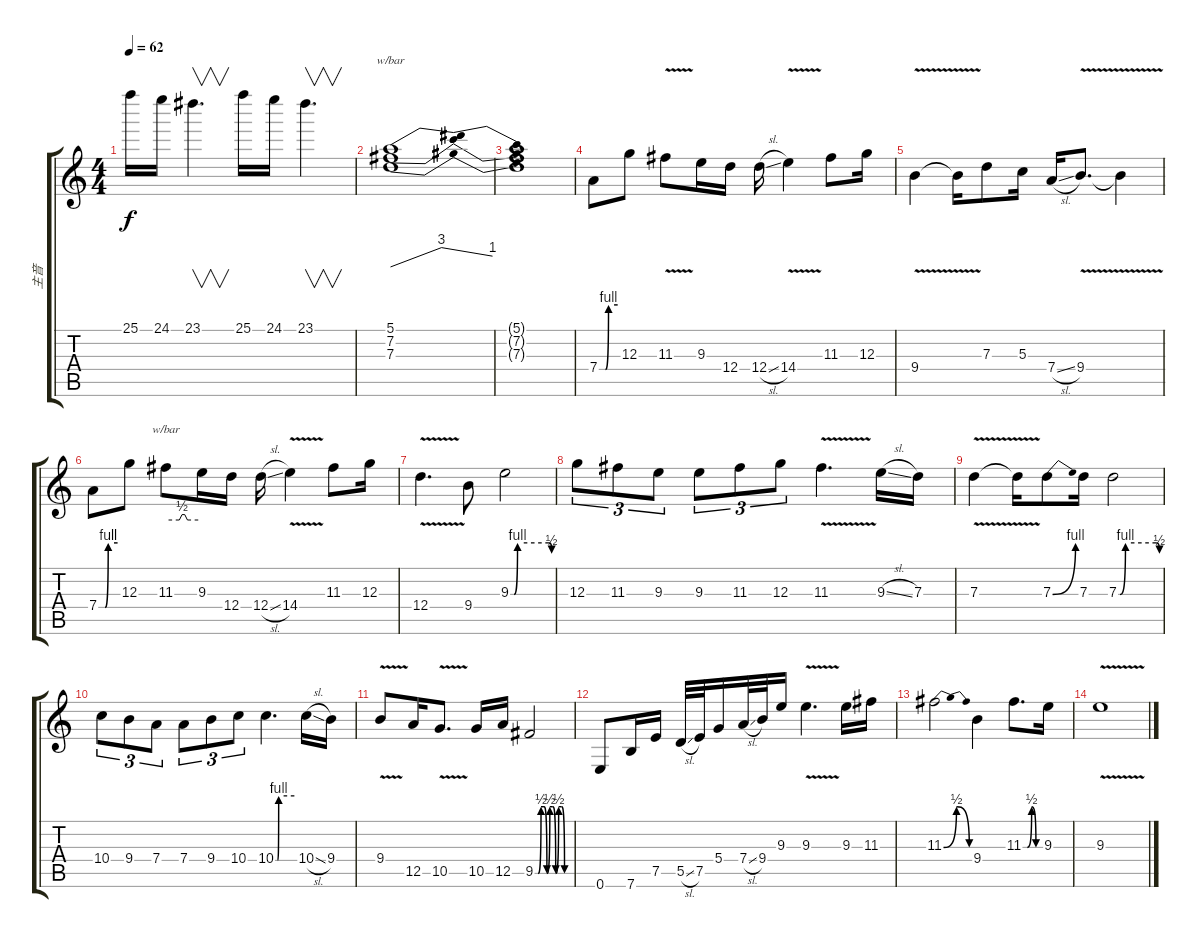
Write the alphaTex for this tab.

\track ("主音" "主音") {instrument overdrivenguitar}
\staff {score tabs}
\tuning (E4 B3 G3 D3 A2 E2) {hide}
\ts (4 4)
\tempo 62
\clef g2
\ks c
25.1.16{dy f} 24.1.16 23.1.4{v d} 25.1.16 24.1.16 23.1.4{v d} |
(5.1 7.2 7.3).1{tbe (dip default 0 0 55 12 60 4)} |
(5.1{t} 7.2{t} 7.3{t}).1 |
7.4{be (custom 0 0 20 0 30 4 60 4)}.8{volume 12} 12.3.8 11.3{v}.8 9.3.16 12.4.16 12.4{sl}.16 14.4{v}.4 11.3.8 12.3.16 |
9.4{v}.4{txt ""} 9.4{t}.16 7.3.8 5.3.16 7.4{sl}.16 9.4{v}.8{d} 9.4{t}.4 |
7.4{be (custom 0 0 20 0 30 4 60 4)}.8 12.3.8 11.3.8{tbe (custom default 0 0 25 0 30 2 35 2 40 0 60 0)} 9.3.16 12.4.16 12.4{sl}.16 14.4{v}.4 11.3.8 12.3.16 |
12.4{v}.4{d} 9.4.8 9.3{be (custom 0 0 5 0 10 4 56 4 60 2)}.2 |
12.3.8{tu (3 2)} 11.3.8{tu (3 2)} 9.3.8{tu (3 2)} 9.3.8{tu (3 2)} 11.3.8{tu (3 2)} 12.3.8{tu (3 2)} 11.3{v}.4{d} 9.3{sl}.16 7.3.16 |
7.3{v}.4 7.3{t}.16 7.3{be (bend 0 0 60 4)}.8 7.3.16 7.3{be (custom 0 0 2 0 10 4 55 4 60 2)}.2 |
10.4.8{tu (3 2)} 9.4.8{tu (3 2)} 7.4.8{tu (3 2)} 7.4.8{tu (3 2)} 9.4.8{tu (3 2)} 10.4.8{tu (3 2)} 10.4{be (custom 0 0 7 0 10 4 60 4)}.4{d} 10.4{sl}.16 9.4.16 |
9.4{v}.8 12.5.16 10.5{v}.8{d} 10.5.16 12.5.16 9.5{be (custom 0 0 5 0 10 2 15 2 20 0 25 2 30 2 35 0 40 2 45 2 50 0 55 0 60 0)}.2 |
0.6.8{instrument electricguitarjazz} 7.6.16 7.5.16 5.5{sl}.32 7.5.32 5.4.16 7.4{sl}.32 9.4.32 9.3.16 9.3{v}.4{d} 9.3.16 11.3.16 |
11.3{be (bendrelease 0 0 15 2 50 2 60 0)}.2 9.4.4 11.3{be (custom 0 0 15 0 30 2 45 0 60 0)}.8{d} 9.3.16 |
9.3{v}.1
